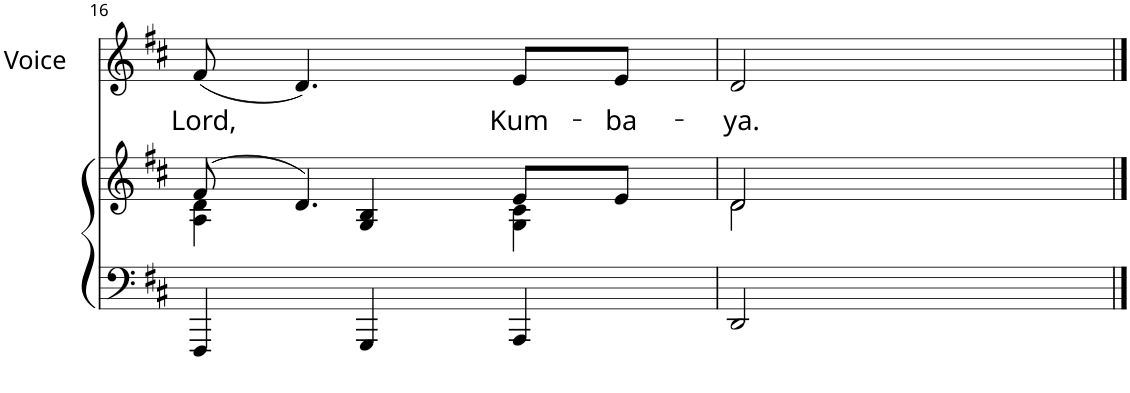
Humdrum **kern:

**kern	**kern	**kern	**text
*part2	*part2	*part1	*part1
*staff3	*staff2	*staff1	*staff1
*I"Piano	*	*I"P1	*
*I'Pno.	*	*	*
!!LO:PB:g=z
*clefF4	*clefG2	*clefG2	*
*k[f#c#]	*k[f#c#]	*k[f#c#]	*
*D:	*D:	*D:	*
*M3/4	*M3/4	*M3/4	*
=16	=16	=16	=16
*	*^	*	*
!	!	!	!	!LO:LY:b
4FFF#/	(8f#/	4A\ 4d\	(8f#/	Lord,
.	4.d/)	.	4.d/)	.
4GGG/	.	4G/ 4B/	.	.
!	!	!	!	!LO:LY:b
4AAA/	8e/L	4G\ 4c#\	8e/L	Kum-
!	!	!	!	!LO:LY:b
.	8e/J	.	8e/J	-ba-
=17	=17	=17	=17	=17
!	!	!	!	!LO:LY:b
2DD/	2d/	2d\	2d/	-ya.
4ryy	4ryy	4ryy	4ryy	.
*	*v	*v	*	*
==	==	==	==
*-	*-	*-	*-
